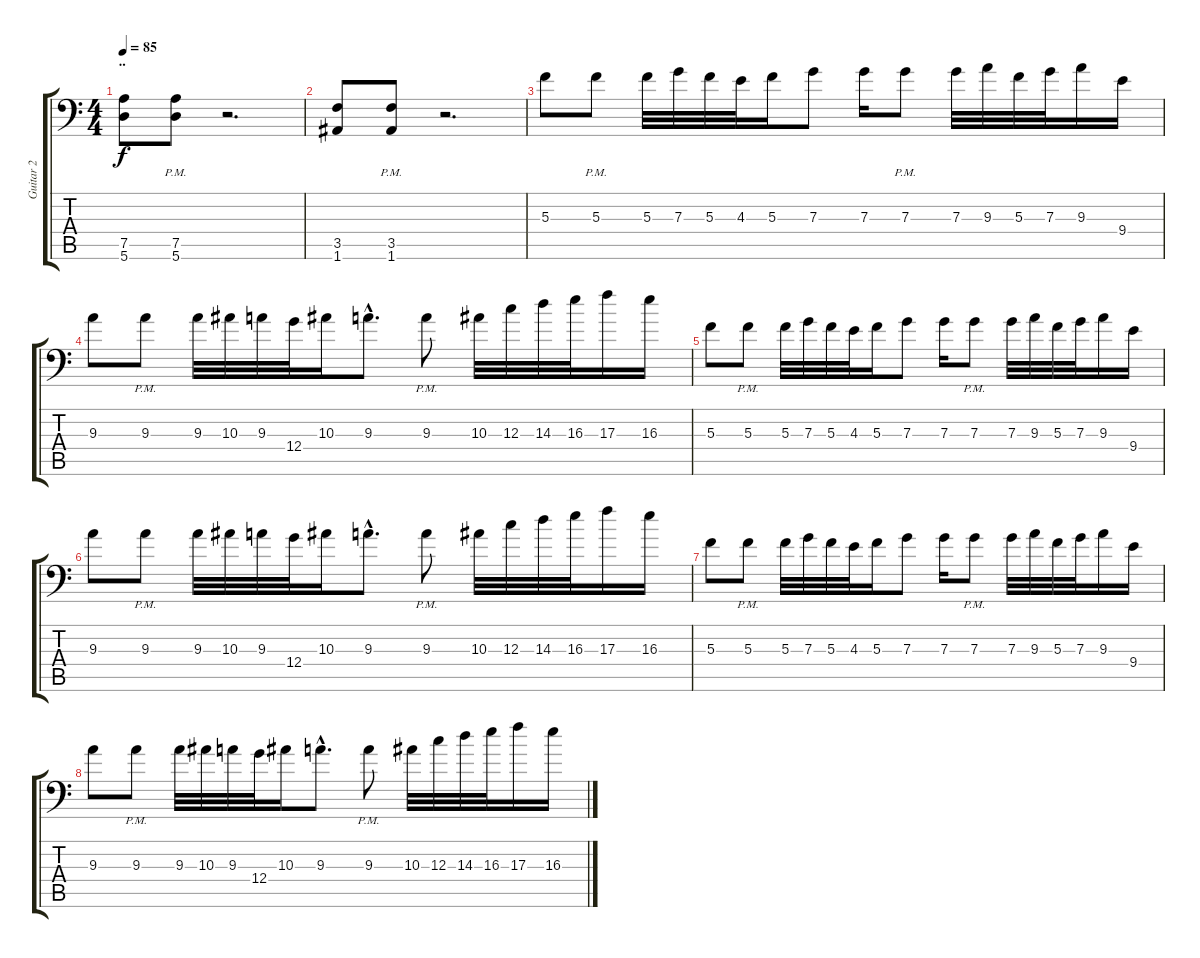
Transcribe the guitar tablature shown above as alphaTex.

\track ("Guitar 2" "Guitar 2") {instrument overdrivenguitar}
\staff {score tabs}
\tuning (A3 E3 C3 G2 D2 A1) {hide}
\ts (4 4)
\section ("" "..")
\tempo 85
\clef f4
\ks c
(7.5 5.6).8{dy f} (7.5{pm} 5.6{pm}).8 r.2{d} |
(3.5 1.6).8 (3.5{pm} 1.6{pm}).8 r.2{d} |
5.3.8 5.3{pm}.8 5.3.32 7.3.32 5.3.32 4.3.32 5.3.16 7.3.8 7.3.16 7.3{pm}.8 7.3.32 9.3.32 5.3.32 7.3.32 9.3.16 9.4.16 |
9.3.8 9.3{pm}.8 9.3.32 10.3.32 9.3.32 12.4.32 10.3.16 9.3{hac}.8{d} 9.3{pm}.8 10.3.32 12.3.32 14.3.32 16.3.32 17.3.16 16.3.16 |
5.3.8 5.3{pm}.8 5.3.32 7.3.32 5.3.32 4.3.32 5.3.16 7.3.8 7.3.16 7.3{pm}.8 7.3.32 9.3.32 5.3.32 7.3.32 9.3.16 9.4.16 |
9.3.8 9.3{pm}.8 9.3.32 10.3.32 9.3.32 12.4.32 10.3.16 9.3{hac}.8{d} 9.3{pm}.8 10.3.32 12.3.32 14.3.32 16.3.32 17.3.16 16.3.16 |
5.3.8 5.3{pm}.8 5.3.32 7.3.32 5.3.32 4.3.32 5.3.16 7.3.8 7.3.16 7.3{pm}.8 7.3.32 9.3.32 5.3.32 7.3.32 9.3.16 9.4.16 |
9.3.8 9.3{pm}.8 9.3.32 10.3.32 9.3.32 12.4.32 10.3.16 9.3{hac}.8{d} 9.3{pm}.8 10.3.32 12.3.32 14.3.32 16.3.32 17.3.16 16.3.16
